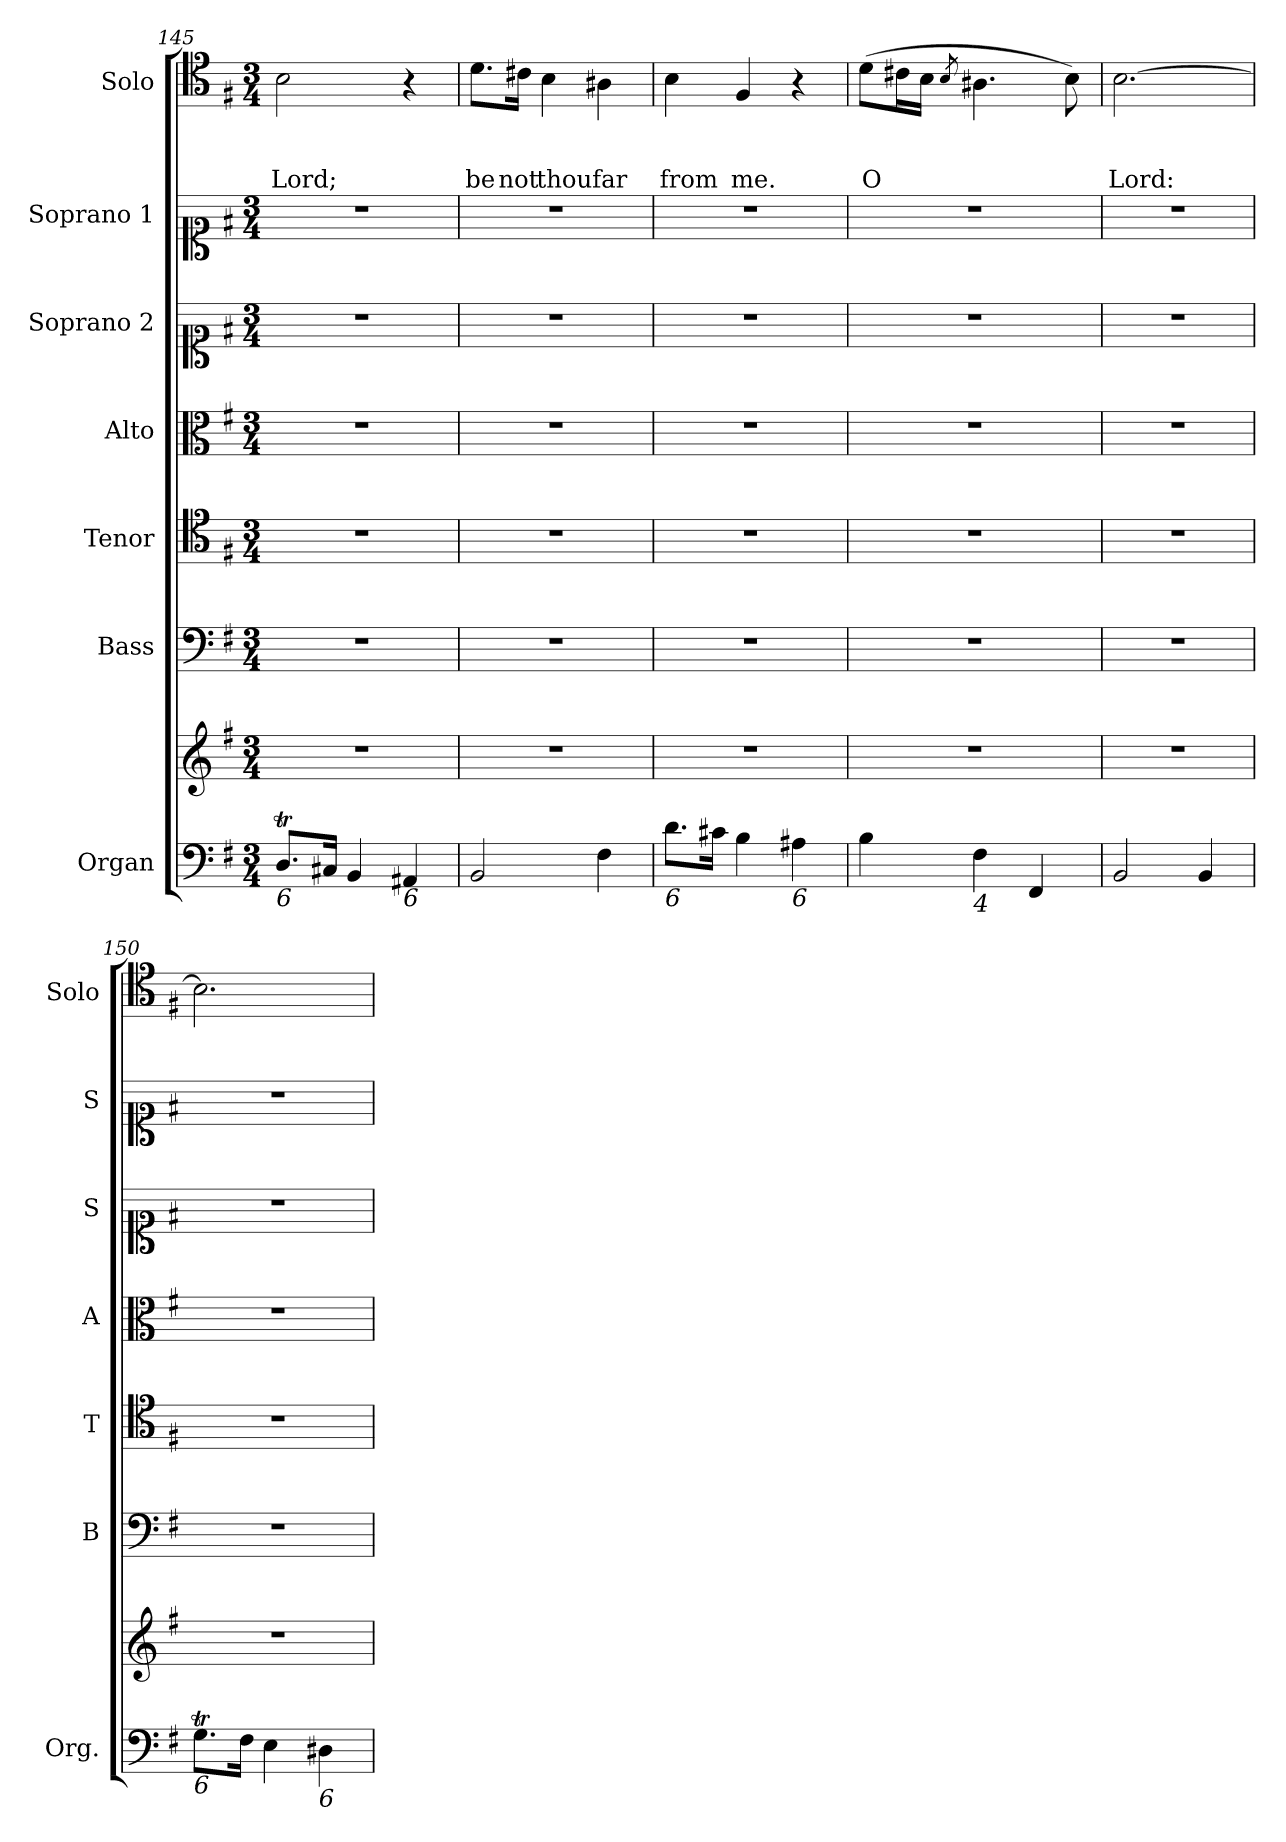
**kern	**kern	**kern	**kern	**kern	**kern	**kern	**kern	**text	**text	**text
*part7	*part7	*part6	*part5	*part4	*part3	*part2	*part1	*part1	*part1	*part1
*staff8	*staff7	*staff6	*staff5	*staff4	*staff3	*staff2	*staff1	*staff1	*staff1	*staff1
*I"Organ	*	*I"Bass	*I"Tenor	*I"Alto	*I"Soprano 2	*I"Soprano 1	*I"Solo	*	*	*
*I'Org.	*	*I'B	*I'T	*I'A	*I'S	*I'S	*I'Solo	*	*	*
*clefF4	*clefG2	*clefF4	*clefC4	*clefC3	*clefC1	*clefC1	*clefC4	*	*	*
*k[f#]	*k[f#]	*k[f#]	*k[f#]	*k[f#]	*k[f#]	*k[f#]	*k[f#]	*	*	*
*e:	*e:	*e:	*e:	*e:	*e:	*e:	*e:	*	*	*
*M3/4	*M3/4	*M3/4	*M3/4	*M3/4	*M3/4	*M3/4	*M3/4	*	*	*
=145	=145	=145	=145	=145	=145	=145	=145	=145	=145	=145
!LO:TX:b:i:t=6	!	!	!	!	!	!	!	!	!	!
!	!	!	!	!	!	!	!	!	!	!LO:LY:b
8.DT/L	2.r	2.r	2.r	2.r	2.r	2.r	2B\	.	.	Lord;
16C#X/Jk	.	.	.	.	.	.	.	.	.	.
4BB/	.	.	.	.	.	.	.	.	.	.
!LO:TX:b:i:t=6	!	!	!	!	!	!	!	!	!	!
4AA#X/	.	.	.	.	.	.	4r	.	.	.
=146	=146	=146	=146	=146	=146	=146	=146	=146	=146	=146
!	!	!	!	!	!	!	!	!	!	!LO:LY:b
2BB/	2.r	2.r	2.r	2.r	2.r	2.r	8.d\L	.	.	be
!	!	!	!	!	!	!	!	!	!	!LO:LY:b
.	.	.	.	.	.	.	16c#X\Jk	.	.	not
!	!	!	!	!	!	!	!	!	!	!LO:LY:b
.	.	.	.	.	.	.	4B\	.	.	thou
!	!	!	!	!	!	!	!	!	!	!LO:LY:b
4F#\	.	.	.	.	.	.	4A#X\	.	.	far
=147	=147	=147	=147	=147	=147	=147	=147	=147	=147	=147
!LO:TX:b:i:t=6	!	!	!	!	!	!	!	!	!	!
!	!	!	!	!	!	!	!	!	!	!LO:LY:b
8.d\L	2.r	2.r	2.r	2.r	2.r	2.r	4B\	.	.	from
16c#X\Jk	.	.	.	.	.	.	.	.	.	.
!	!	!	!	!	!	!	!	!	!	!LO:LY:b
4B\	.	.	.	.	.	.	4F#/	.	.	me.
!LO:TX:b:i:t=6	!	!	!	!	!	!	!	!	!	!
4A#X\	.	.	.	.	.	.	4r	.	.	.
=148	=148	=148	=148	=148	=148	=148	=148	=148	=148	=148
!	!	!	!	!	!	!	!	!	!	!LO:LY:b
4B\	2.r	2.r	2.r	2.r	2.r	2.r	(>8d\L	.	.	O
.	.	.	.	.	.	.	16c#X\L	.	.	.
.	.	.	.	.	.	.	16B\JJ	.	.	.
.	.	.	.	.	.	.	8qB/	.	.	.
!LO:TX:b:i:t=4	!	!	!	!	!	!	!	!	!	!
4F#\	.	.	.	.	.	.	4.A#X\	.	.	.
4FF#/	.	.	.	.	.	.	.	.	.	.
.	.	.	.	.	.	.	8B\)	.	.	.
!!LO:LB:g=z
=149	=149	=149	=149	=149	=149	=149	=149	=149	=149	=149
!	!	!	!	!	!	!	!	!	!	!LO:LY:b
2BB/	2.r	2.r	2.r	2.r	2.r	2.r	[2.B\	.	.	Lord:
4BB/	.	.	.	.	.	.	.	.	.	.
=150	=150	=150	=150	=150	=150	=150	=150	=150	=150	=150
!LO:TX:b:i:t=6	!	!	!	!	!	!	!	!	!	!
8.GT\L	2.r	2.r	2.r	2.r	2.r	2.r	2.B\]	.	.	.
16F#\Jk	.	.	.	.	.	.	.	.	.	.
4E\	.	.	.	.	.	.	.	.	.	.
!LO:TX:b:i:t=6	!	!	!	!	!	!	!	!	!	!
4D#X\	.	.	.	.	.	.	.	.	.	.
=	=	=	=	=	=	=	=	=	=	=
*-	*-	*-	*-	*-	*-	*-	*-	*-	*-	*-
